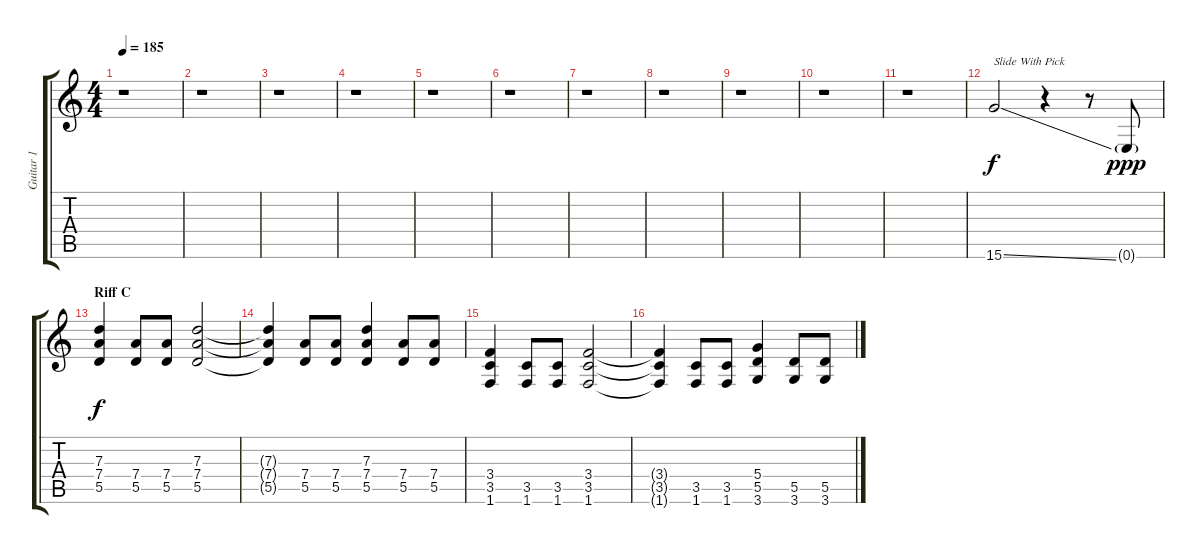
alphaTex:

\track ("Guitar 1" "Guitar 1") {instrument distortionguitar}
\staff {score tabs}
\tuning (E4 B3 G3 D3 A2 E2) {hide}
\ts (4 4)
\tempo 185
\clef g2
\ks c
r.1{dy f} |
r.1 |
r.1 |
r.1 |
r.1 |
r.1 |
r.1 |
r.1 |
r.1 |
r.1 |
r.1 |
15.6{ss}.2{txt "Slide With Pick"} r.4 r.8 0.6{g}.8{dy ppp} |
\section ("" "Riff C")
(7.3 7.4 5.5).4{dy f} (7.4 5.5).8 (7.4 5.5).8 (7.3 7.4 5.5).2 |
(7.3{t} 7.4{t} 5.5{t}).4 (7.4 5.5).8 (7.4 5.5).8 (7.3 7.4 5.5).4 (7.4 5.5).8 (7.4 5.5).8 |
(3.4 3.5 1.6).4 (3.5 1.6).8 (3.5 1.6).8 (3.4 3.5 1.6).2 |
(3.4{t} 3.5{t} 1.6{t}).4 (3.5 1.6).8 (3.5 1.6).8 (5.4 5.5 3.6).4 (5.5 3.6).8 (5.5 3.6).8
